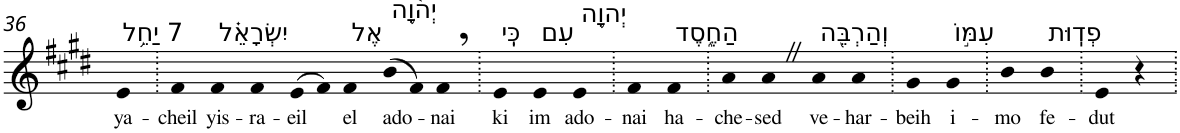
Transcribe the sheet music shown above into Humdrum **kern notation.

**kern	**text
*part1	*part1
*staff1	*staff1
*I"Piano	*
*I'Pno	*
!!LO:PB:g=z
*clefG2	*
*k[f#c#g#d#]	*
*E:	*
=36	=36
!LO:TX:a:t=7 יַחֵ֥ל	!
!	!LO:LY:b
4e	ya-
=37.	=37.
!	!LO:LY:b
4f#	-cheil
!LO:TX:a:t=יִשְׂרָאֵ֗ל	!
!	!LO:LY:b
4f#	yis-
!	!LO:LY:b
4f#	-ra-
!	!LO:LY:b
(>8e	-eil
8f#)	.
!LO:TX:a:t=אֶל	!
!	!LO:LY:b
4f#	el
!LO:TX:a:t=יְה֫וָ֥ה	!
!	!LO:LY:b
(>8b	ado-
8f#)	.
!	!LO:LY:b
4f#,	-nai
=38.	=38.
!LO:TX:a:t=כִּֽי	!
!	!LO:LY:b
4e	ki
!LO:TX:a:t=עִם	!
!	!LO:LY:b
4e	im
!LO:TX:a:t=יְהוָ֥ה	!
!	!LO:LY:b
4e	ado-
=39.	=39.
!	!LO:LY:b
4f#	-nai
!LO:TX:a:t=הַחֶ֑סֶד	!
!	!LO:LY:b
4f#	ha-
=40.	=40.
!	!LO:LY:b
4a	-che-
!	!LO:LY:b
4aZ	-sed
!LO:TX:a:t=וְהַרְבֵּ֖ה	!
!	!LO:LY:b
4a	ve-
!	!LO:LY:b
4a	-har-
=41.	=41.
!	!LO:LY:b
4g#	-beih
!LO:TX:a:t=עִמּ֣וֹ	!
!	!LO:LY:b
4g#	i-
=42.	=42.
!	!LO:LY:b
4b	-mo
!LO:TX:a:t=פְדֽוּת	!
!	!LO:LY:b
4b	fe-
=43.	=43.
!	!LO:LY:b
4e	-dut
4r	.
=.	=.
*-	*-
